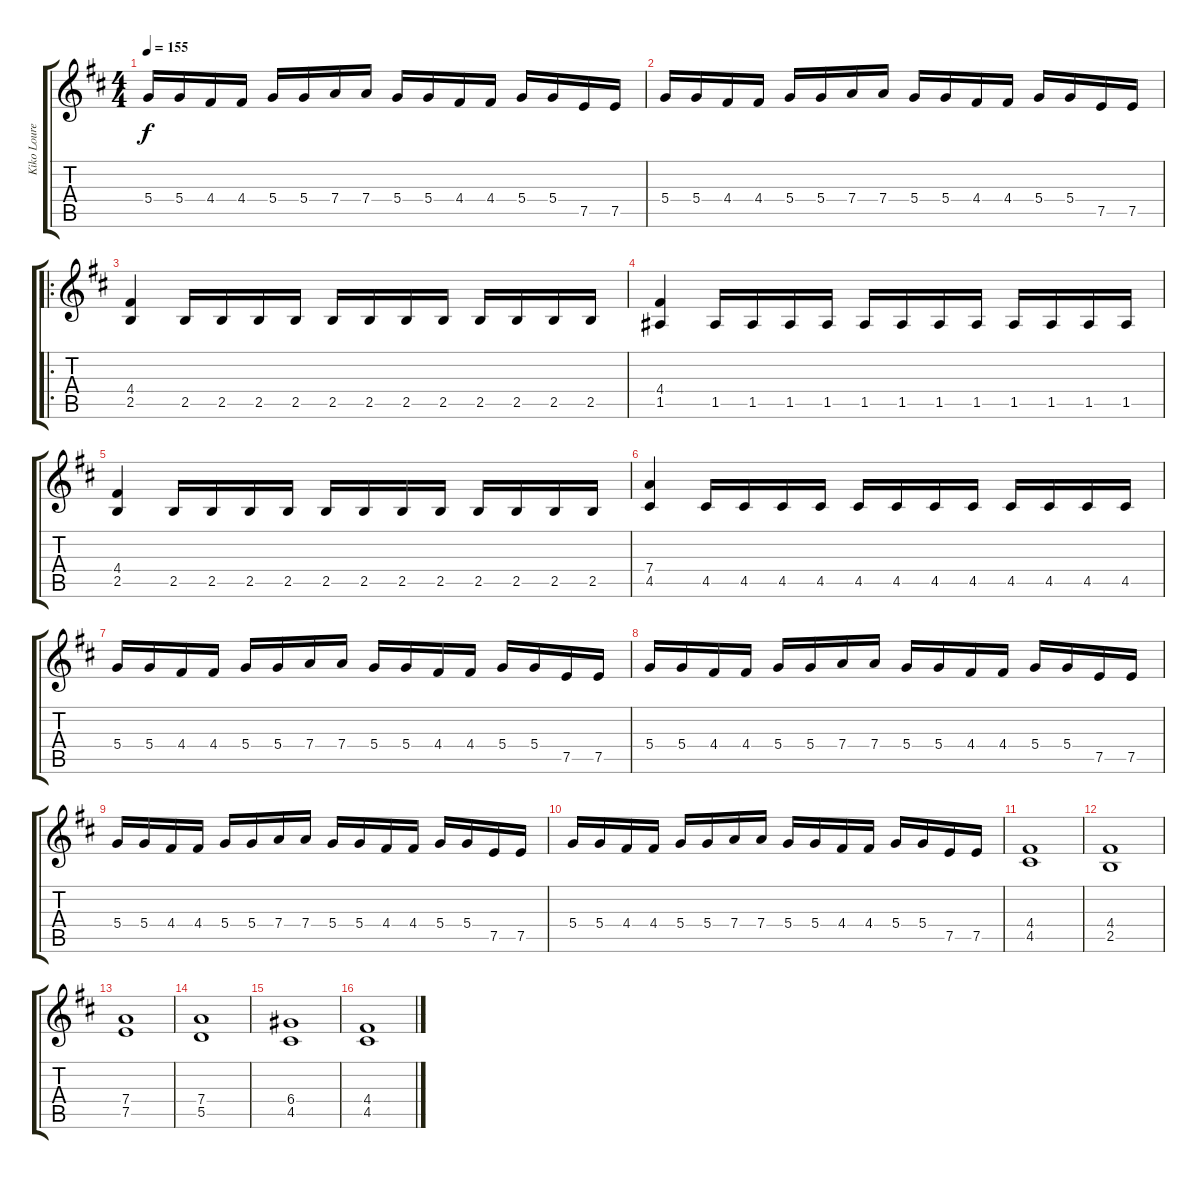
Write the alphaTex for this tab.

\track ("Kiko Loureiro/Rafael Bittencourt" "Kiko Loure") {instrument overdrivenguitar}
\staff {score tabs}
\tuning (E4 B3 G3 D3 A2 E2) {hide}
\ts (4 4)
\tempo 155
\clef g2
\ks d
5.4.16{dy f} 5.4.16 4.4.16 4.4.16 5.4.16 5.4.16 7.4.16 7.4.16 5.4.16 5.4.16 4.4.16 4.4.16 5.4.16 5.4.16 7.5.16 7.5.16 |
5.4.16 5.4.16 4.4.16 4.4.16 5.4.16 5.4.16 7.4.16 7.4.16 5.4.16 5.4.16 4.4.16 4.4.16 5.4.16 5.4.16 7.5.16 7.5.16 |
\ro
(4.4 2.5).4 2.5.16 2.5.16 2.5.16 2.5.16 2.5.16 2.5.16 2.5.16 2.5.16 2.5.16 2.5.16 2.5.16 2.5.16 |
(4.4 1.5).4 1.5.16 1.5.16 1.5.16 1.5.16 1.5.16 1.5.16 1.5.16 1.5.16 1.5.16 1.5.16 1.5.16 1.5.16 |
(4.4 2.5).4 2.5.16 2.5.16 2.5.16 2.5.16 2.5.16 2.5.16 2.5.16 2.5.16 2.5.16 2.5.16 2.5.16 2.5.16 |
(7.4 4.5).4 4.5.16 4.5.16 4.5.16 4.5.16 4.5.16 4.5.16 4.5.16 4.5.16 4.5.16 4.5.16 4.5.16 4.5.16 |
5.4.16 5.4.16 4.4.16 4.4.16 5.4.16 5.4.16 7.4.16 7.4.16 5.4.16 5.4.16 4.4.16 4.4.16 5.4.16 5.4.16 7.5.16 7.5.16 |
5.4.16 5.4.16 4.4.16 4.4.16 5.4.16 5.4.16 7.4.16 7.4.16 5.4.16 5.4.16 4.4.16 4.4.16 5.4.16 5.4.16 7.5.16 7.5.16 |
5.4.16 5.4.16 4.4.16 4.4.16 5.4.16 5.4.16 7.4.16 7.4.16 5.4.16 5.4.16 4.4.16 4.4.16 5.4.16 5.4.16 7.5.16 7.5.16 |
5.4.16 5.4.16 4.4.16 4.4.16 5.4.16 5.4.16 7.4.16 7.4.16 5.4.16 5.4.16 4.4.16 4.4.16 5.4.16 5.4.16 7.5.16 7.5.16 |
(4.4 4.5).1 |
(4.4 2.5).1 |
(7.4 7.5).1 |
(7.4 5.5).1 |
(6.4 4.5).1 |
(4.4 4.5).1
